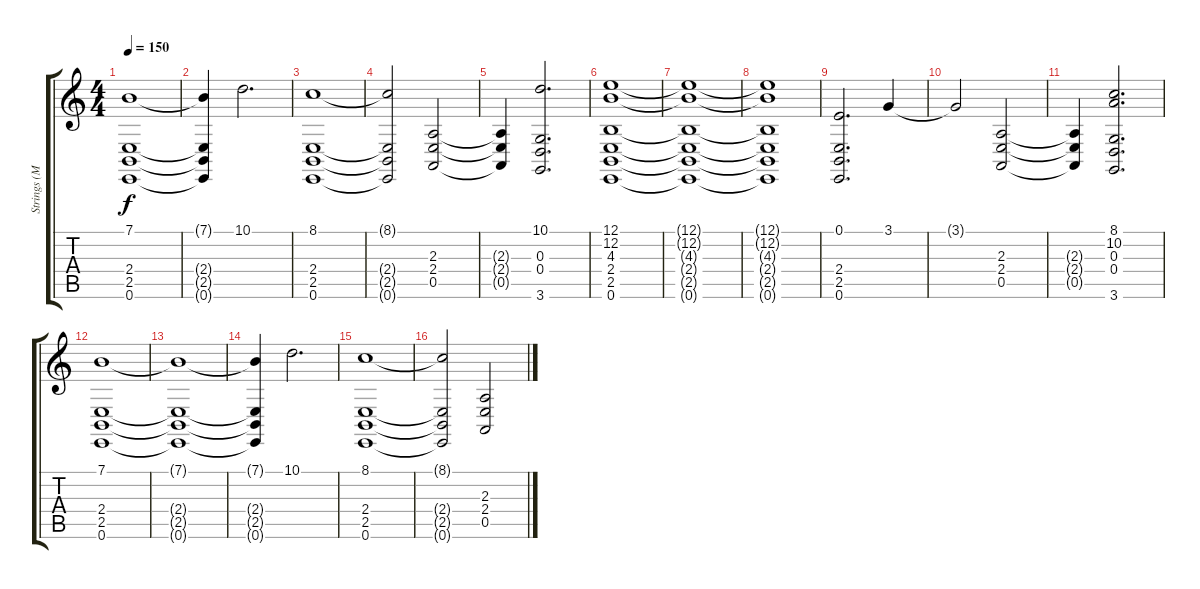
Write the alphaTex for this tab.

\track ("Strings (MIDI)" "Strings (M") {instrument violin}
\staff {score tabs}
\tuning (E4 B3 G3 D3 A2 E2) {hide}
\ts (4 4)
\tempo 150
\clef g2
\ks c
(7.1{t} 2.4{t} 2.5{t} 0.6{t}).1{dy f} |
(7.1{t} 2.4{t} 2.5{t} 0.6{t}).4 10.1.2{d} |
(8.1 2.4 2.5 0.6).1 |
(8.1{t} 2.4{t} 2.5{t} 0.6{t}).2 (2.3 2.4 0.5).2 |
(2.3{t} 2.4{t} 0.5{t}).4 (10.1 0.3 0.4 3.6).2{d} |
(12.1 12.2 4.3 2.4 2.5 0.6).1 |
(12.1{t} 12.2{t} 4.3{t} 2.4{t} 2.5{t} 0.6{t}).1 |
(12.1{t} 12.2{t} 4.3{t} 2.4{t} 2.5{t} 0.6{t}).1 |
(0.1 2.4 2.5 0.6).2{d} 3.1.4 |
3.1{t}.2 (2.3 2.4 0.5).2 |
(2.3{t} 2.4{t} 0.5{t}).4 (8.1 10.2 0.3 0.4 3.6).2{d} |
(7.1 2.4 2.5 0.6).1 |
(7.1{t} 2.4{t} 2.5{t} 0.6{t}).1 |
(7.1{t} 2.4{t} 2.5{t} 0.6{t}).4 10.1.2{d} |
(8.1 2.4 2.5 0.6).1 |
(8.1{t} 2.4{t} 2.5{t} 0.6{t}).2 (2.3 2.4 0.5).2
